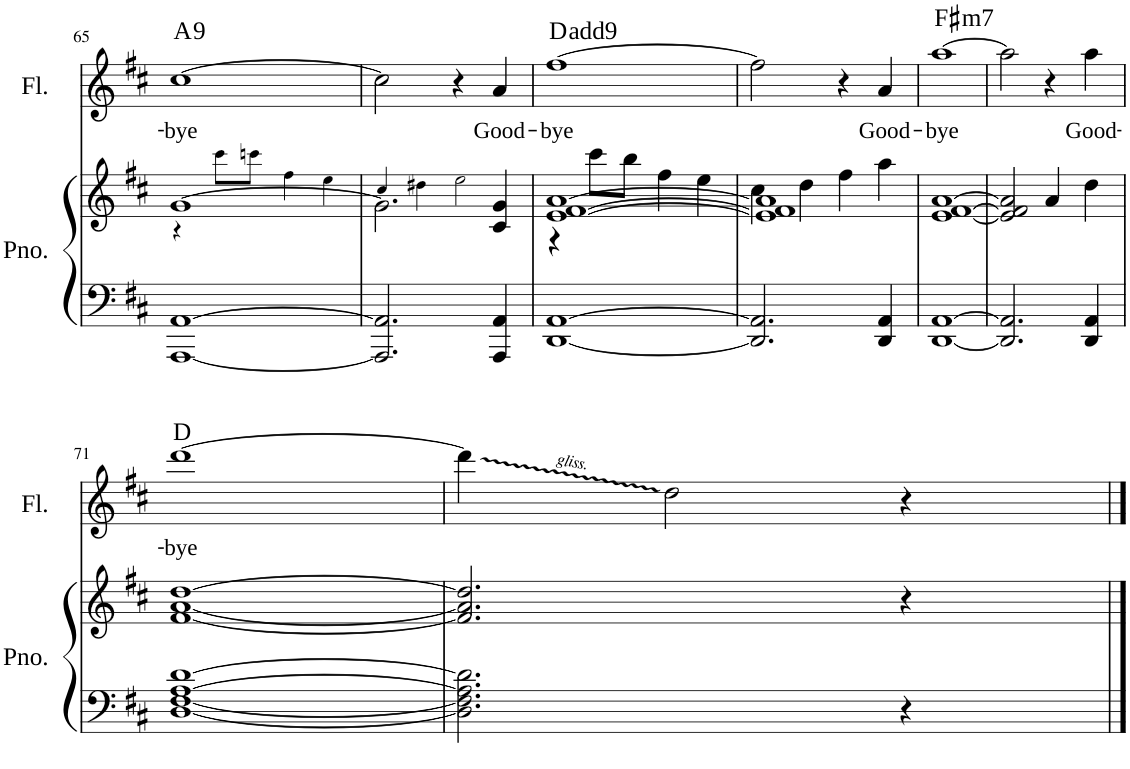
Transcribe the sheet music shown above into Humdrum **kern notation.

**kern	**kern	**kern	**text	**harte
*part2	*part2	*part1	*part1	*part1
*staff3	*staff2	*staff1	*staff1	*
*I"Piano	*	*I"Flute	*	*
*I'Pno.	*	*I'Fl.	*	*
!!LO:PB:g=z
*clefF4	*clefG2	*clefG2	*	*
*k[f#c#]	*k[f#c#]	*k[f#c#]	*	*
*M4/4	*M4/4	*M4/4	*	*
=65	=65	=65	=65	=65
*	*^	*	*	*
!	!	!	!	!LO:LY:b	!LO:H:kt=9
[1AAA [1AA	[1g	4r	[1cc#	-bye	A:9
.	.	8ccc#!\L	.	.	.
.	.	8cccn!\J	.	.	.
.	.	4ff#!\	.	.	.
.	.	4ee!\	.	.	.
=66	=66	=66	=66	=66	=66
2.AAA/] 2.AA/]	2.g\]	4cc#!/	2cc#\]	.	.
.	.	4dd#X!\	.	.	.
.	.	2ee!\	4r	.	.
!	!	!	!	!LO:LY:b	!
4AAA/ 4AA/	4c#/ 4g/	.	4a/	Good-	.
=67	=67	=67	=67	=67	=67
!	!	!	!	!LO:LY:b	!
[1DD [1AA	[1e [1f# [1a	4r	[1ff#	-bye	D:maj(9)
.	.	8ccc#\L	.	.	.
.	.	8bb\J	.	.	.
.	.	4ff#\	.	.	.
.	.	4ee\	.	.	.
=68	=68	=68	=68	=68	=68
2.DD/] 2.AA/]	1e] 1f#] 1a]	4cc#\	2ff#\]	.	.
.	.	4dd\	.	.	.
.	.	4ff#\	4r	.	.
!	!	!	!	!LO:LY:b	!
4DD/ 4AA/	.	4aa\	4a/	Good-	.
=69	=69	=69	=69	=69	=69
!	!	!	!	!LO:LY:b	!LO:H:kt=m7
*	*v	*v	*	*	*
[1DD [1AA	[1e [1f# [1a	[1aa	-bye	F#:min7
=70	=70	=70	=70	=70
2.DD/] 2.AA/]	2e/] 2f#/] 2a/]	2aa\]	.	.
.	4a/	4r	.	.
!	!	!	!LO:LY:b	!
4DD/ 4AA/	4dd\	4aa\	Good-	.
!!LO:LB:g=z
=71	=71	=71	=71	=71
!	!	!	!LO:LY:b	!
[1D [1F# [1A [1d	[1f# [1a [1dd	[1ddd	-bye	D:maj
=72	=72	=72	=72	=72
2.D\] 2.F#\] 2.A\] 2.d\]	2.f#/] 2.a/] 2.dd/]	4ddd\]	.	.
.	.	2dd\	.	.
4r	4r	4r	.	.
==	==	==	==	==
*-	*-	*-	*-	*-
